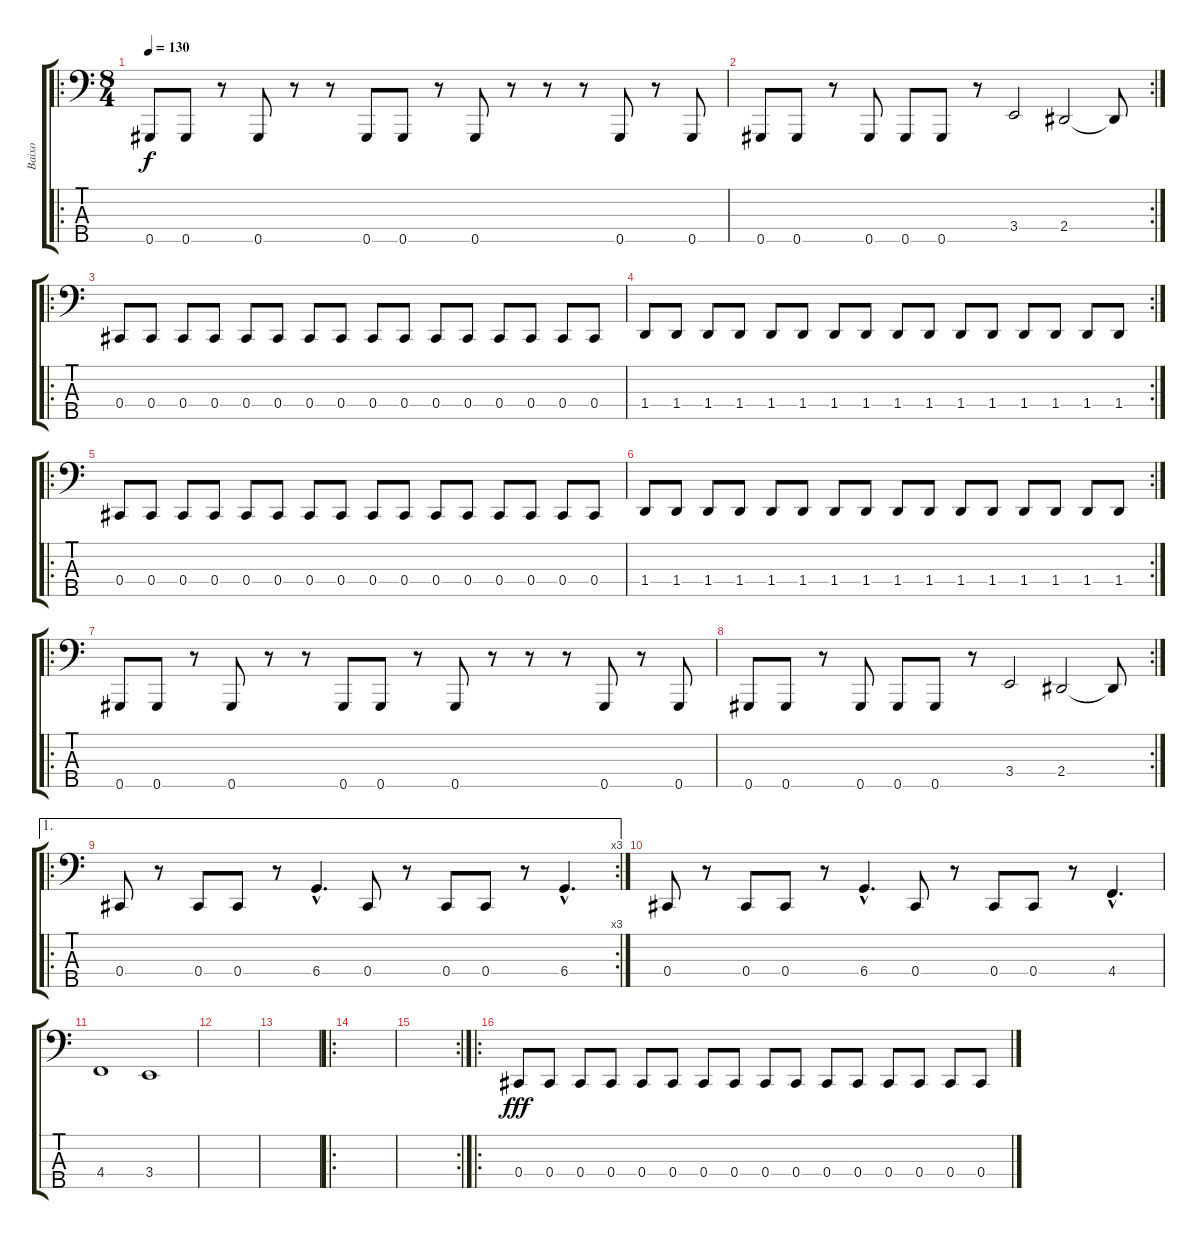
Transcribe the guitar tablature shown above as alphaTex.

\track ("Baixo" "Baixo") {instrument electricbassfinger}
\staff {score tabs}
\tuning (E2 B1 Gb1 Db1 Ab0) {hide}
\ro
\ts (8 4)
\tempo 130
\clef f4
\ks c
0.5.8{dy f} 0.5.8 r.8 0.5.8 r.8 r.8 0.5.8 0.5.8 r.8 0.5.8 r.8 r.8 r.8 0.5.8 r.8 0.5.8 |
\rc 2
0.5.8 0.5.8 r.8 0.5.8 0.5.8 0.5.8 r.8 3.4.2 2.4.2 2.4{t}.8 |
\ro
0.4.8 0.4.8 0.4.8 0.4.8 0.4.8 0.4.8 0.4.8 0.4.8 0.4.8 0.4.8 0.4.8 0.4.8 0.4.8 0.4.8 0.4.8 0.4.8 |
\rc 2
1.4.8 1.4.8 1.4.8 1.4.8 1.4.8 1.4.8 1.4.8 1.4.8 1.4.8 1.4.8 1.4.8 1.4.8 1.4.8 1.4.8 1.4.8 1.4.8 |
\ro
0.4.8 0.4.8 0.4.8 0.4.8 0.4.8 0.4.8 0.4.8 0.4.8 0.4.8 0.4.8 0.4.8 0.4.8 0.4.8 0.4.8 0.4.8 0.4.8 |
\rc 2
1.4.8 1.4.8 1.4.8 1.4.8 1.4.8 1.4.8 1.4.8 1.4.8 1.4.8 1.4.8 1.4.8 1.4.8 1.4.8 1.4.8 1.4.8 1.4.8 |
\ro
0.5.8 0.5.8 r.8 0.5.8 r.8 r.8 0.5.8 0.5.8 r.8 0.5.8 r.8 r.8 r.8 0.5.8 r.8 0.5.8 |
\rc 2
0.5.8 0.5.8 r.8 0.5.8 0.5.8 0.5.8 r.8 3.4.2 2.4.2 2.4{t}.8 |
\ae 1
\ro
\rc 3
0.4.8 r.8 0.4.8 0.4.8 r.8 6.4{hac}.4{d} 0.4.8 r.8 0.4.8 0.4.8 r.8 6.4{hac}.4{d} |
0.4.8 r.8 0.4.8 0.4.8 r.8 6.4{hac}.4{d} 0.4.8 r.8 0.4.8 0.4.8 r.8 4.4{hac}.4{d} |
4.4.1 3.4.1 |
|
|
\ro
|
\rc 2
|
\ro
0.4.8{dy fff} 0.4.8 0.4.8 0.4.8 0.4.8 0.4.8 0.4.8 0.4.8 0.4.8 0.4.8 0.4.8 0.4.8 0.4.8 0.4.8 0.4.8 0.4.8
